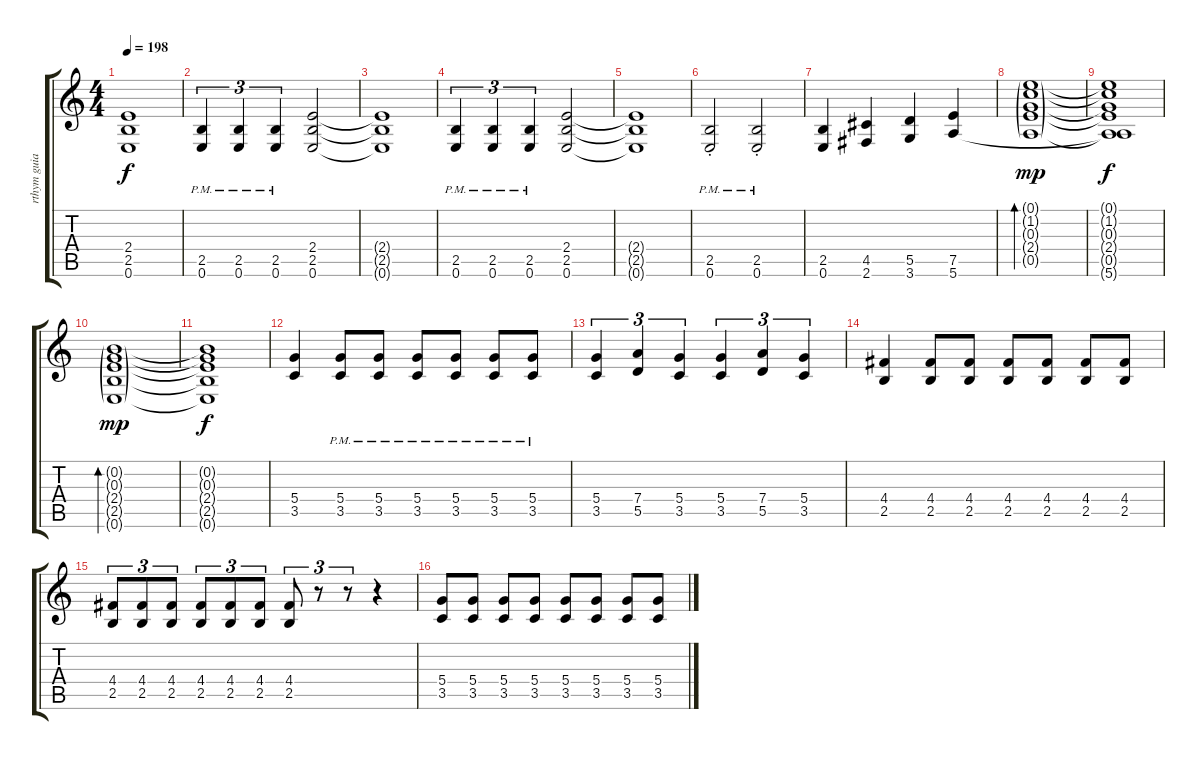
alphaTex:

\track ("rthym guiar" "rthym guia") {instrument distortionguitar}
\staff {score tabs}
\tuning (E4 B3 G3 D3 A2 E2) {hide}
\ts (4 4)
\tempo 198
\clef g2
\ks c
(2.4{t} 2.5{t} 0.6{t}).1{dy f} |
(2.5{pm} 0.6{pm}).4{tu (3 2)} (2.5{pm} 0.6{pm}).4{tu (3 2)} (2.5{pm} 0.6{pm}).4{tu (3 2)} (2.4 2.5 0.6).2 |
(2.4{t} 2.5{t} 0.6{t}).1 |
(2.5{pm} 0.6{pm}).4{tu (3 2)} (2.5{pm} 0.6{pm}).4{tu (3 2)} (2.5{pm} 0.6{pm}).4{tu (3 2)} (2.4 2.5 0.6).2 |
(2.4{t} 2.5{t} 0.6{t}).1 |
(2.5{pm st} 0.6{pm st}).2 (2.5{pm st} 0.6{pm st}).2 |
(2.5 0.6).4 (4.5 2.6).4 (5.5 3.6).4 (7.5 5.6).4 |
(0.1{g} 1.2{g} 0.3{g} 2.4{g} 0.5{g}).1{bd 240 dy mp} |
(0.1{t} 1.2{t} 0.3{t} 2.4{t} 0.5{t} 5.6{t}).1{dy f} |
(0.2{g} 0.3{g} 2.4{g} 2.5{g} 0.6{g}).1{bd 240 dy mp} |
(0.2{t} 0.3{t} 2.4{t} 2.5{t} 0.6{t}).1{dy f} |
(5.4 3.5).4 (5.4{pm} 3.5{pm}).8 (5.4{pm} 3.5{pm}).8 (5.4{pm} 3.5{pm}).8 (5.4{pm} 3.5{pm}).8 (5.4{pm} 3.5{pm}).8 (5.4{pm} 3.5{pm}).8 |
(5.4 3.5).4{tu (3 2)} (7.4 5.5).4{tu (3 2)} (5.4 3.5).4{tu (3 2)} (5.4 3.5).4{tu (3 2)} (7.4 5.5).4{tu (3 2)} (5.4 3.5).4{tu (3 2)} |
(4.4 2.5).4 (4.4 2.5).8 (4.4 2.5).8 (4.4 2.5).8 (4.4 2.5).8 (4.4 2.5).8 (4.4 2.5).8 |
(4.4 2.5).8{tu (3 2)} (4.4 2.5).8{tu (3 2)} (4.4 2.5).8{tu (3 2)} (4.4 2.5).8{tu (3 2)} (4.4 2.5).8{tu (3 2)} (4.4 2.5).8{tu (3 2)} (4.4 2.5).8{tu (3 2)} r.8{tu (3 2)} r.8{tu (3 2)} r.4 |
(5.4 3.5).8 (5.4 3.5).8 (5.4 3.5).8 (5.4 3.5).8 (5.4 3.5).8 (5.4 3.5).8 (5.4 3.5).8 (5.4 3.5).8
